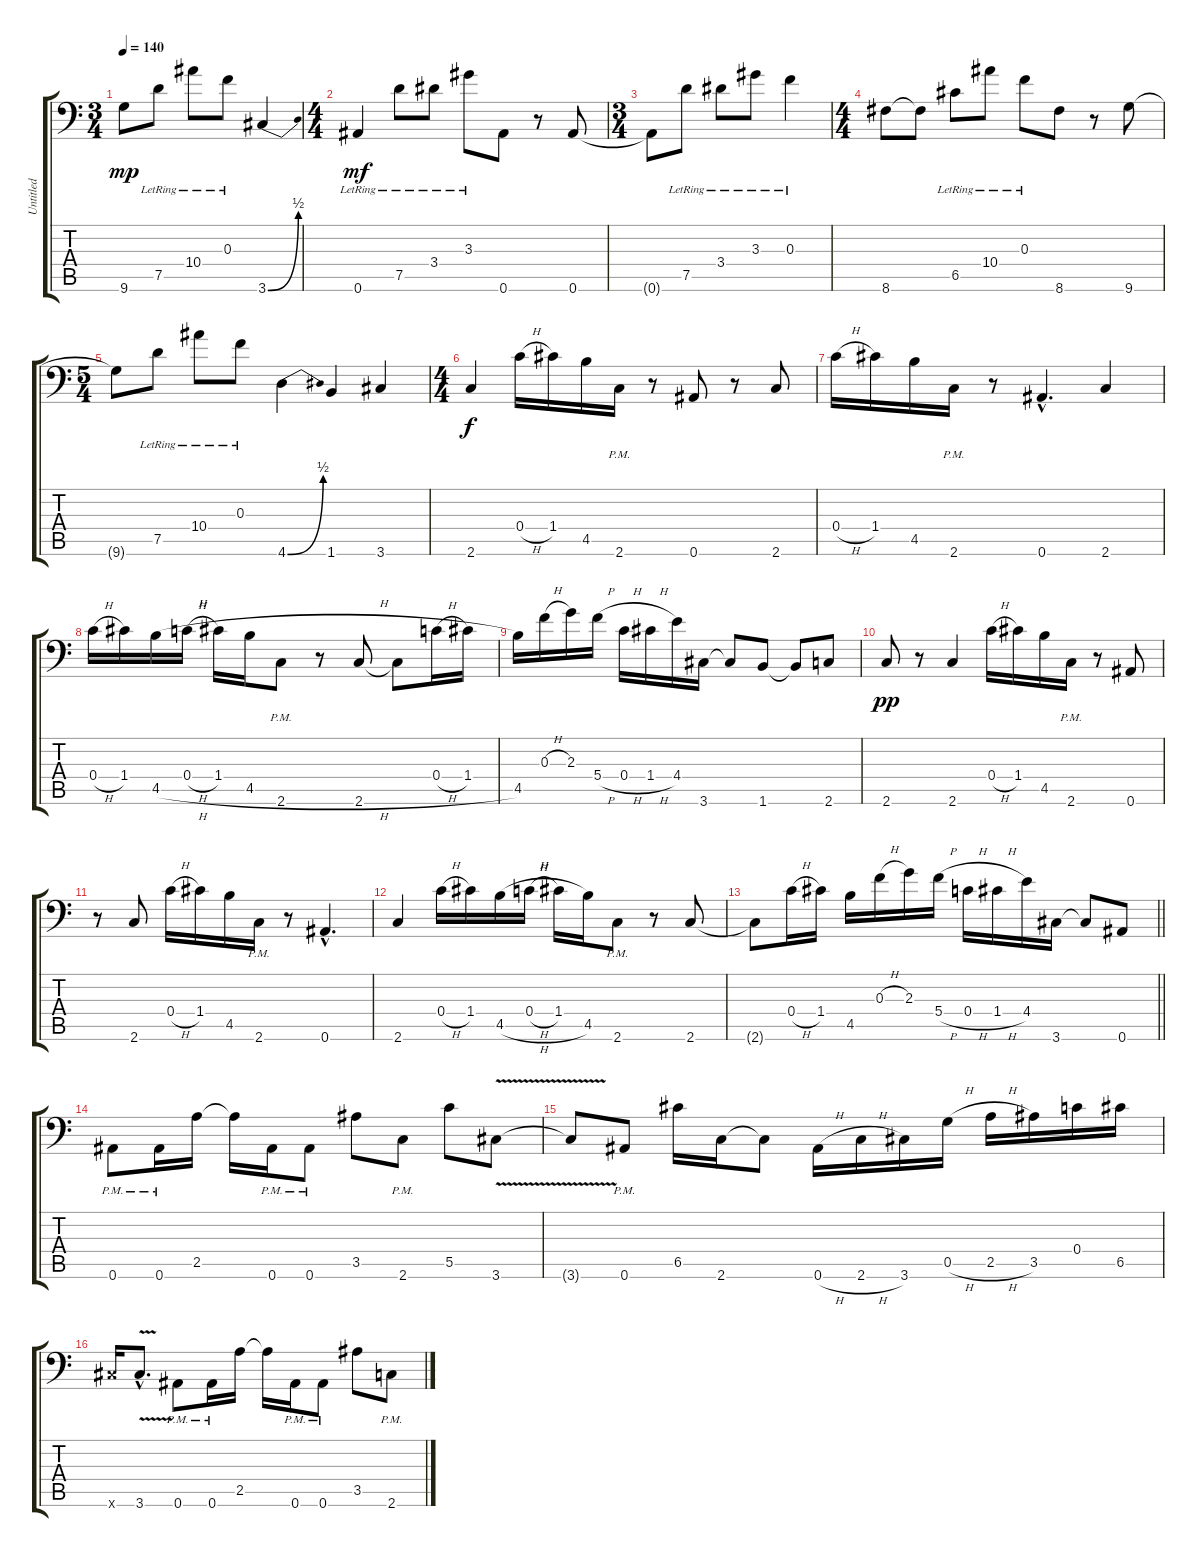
\track ("Untitled" "Untitled") {instrument distortionguitar}
\staff {score tabs}
\tuning (D4 A3 F3 C3 G2 Bb1) {hide}
\ts (3 4)
\tempo 140
\clef f4
\ks c
9.6{t}.8{dy mp} 7.5{lr}.8 10.4{lr}.8 0.3{lr}.8 3.6{be (bend 0 0 60 2)}.4 |
\ts (4 4)
0.6{lr}.4{dy mf} 7.5{lr}.8 3.4{lr}.8 3.3{lr}.8 0.6.8 r.8 0.6.8 |
\ts (3 4)
0.6{t}.8 7.5{lr}.8 3.4{lr}.8 3.3{lr}.8 0.3{lr}.4 |
\ts (4 4)
8.6.8 8.6{t}.8 6.5{lr}.8 10.4{lr}.8 0.3{lr}.8 8.6.8 r.8 9.6.8 |
\ts (5 4)
9.6{t}.8 7.5{lr}.8 10.4{lr}.8 0.3{lr}.8 4.6{be (bend 0 0 60 2)}.4 1.6.4 3.6.4 |
\ts (4 4)
2.6.4{dy f} 0.4{h}.16 1.4.16 4.5.16 2.6{pm}.16 r.8 0.6.8 r.8 2.6.8 |
0.4{h}.16 1.4.16 4.5.16 2.6{pm}.16 r.8 0.6{hac}.4{d} 2.6.4 |
0.4{h}.16 1.4.16 4.5{h}.16 0.4{h}.16 1.4.16 4.5{h}.16 2.6{pm}.8 r.8 2.6.8 2.6{t}.8 0.4{h}.16 1.4.16 |
4.5.16 0.3{h}.16 2.3.16 5.4{h}.16 0.4{h}.16 1.4{h}.16 4.4.16 3.6.16 3.6{t}.8 1.6.8 1.6{t}.8 2.6.8 |
2.6.8{dy pp} r.8 2.6.4 0.4{h}.16 1.4.16 4.5.16 2.6{pm}.16 r.8 0.6.8 |
r.8 2.6.8 0.4{h}.16 1.4.16 4.5.16 2.6{pm}.16 r.8 0.6{hac}.4{d} |
2.6.4 0.4{h}.16 1.4.16 4.5{h}.16 0.4{h}.16 1.4.16 4.5.16 2.6{pm}.8 r.8 2.6.8 |
\barLineRight lightlight
2.6{t}.8 0.4{h}.16 1.4.16 4.5.16 0.3{h}.16 2.3.16 5.4{h}.16 0.4{h}.16 1.4{h}.16 4.4.16 3.6.16 3.6{t}.8 0.6.8 |
0.6{pm}.8 0.6{pm}.16 2.5.16 2.5{t}.16 0.6{pm}.16 0.6{pm}.8 3.5.8 2.6{pm}.8 5.5.8 3.6{v}.8 |
3.6{v t}.8 0.6{pm}.8 6.5.16 2.6.16 2.6{t}.8 0.6{h}.16 2.6{h}.16 3.6.16 0.5{h}.16 2.5{h}.16 3.5.16 0.4.16 6.5.16 |
3.6{x}.16 3.6{v hac}.8{d} 0.6{pm}.8 0.6{pm}.16 2.5.16 2.5{t}.16 0.6{pm}.16 0.6{pm}.8 3.5.8 2.6{pm}.8
